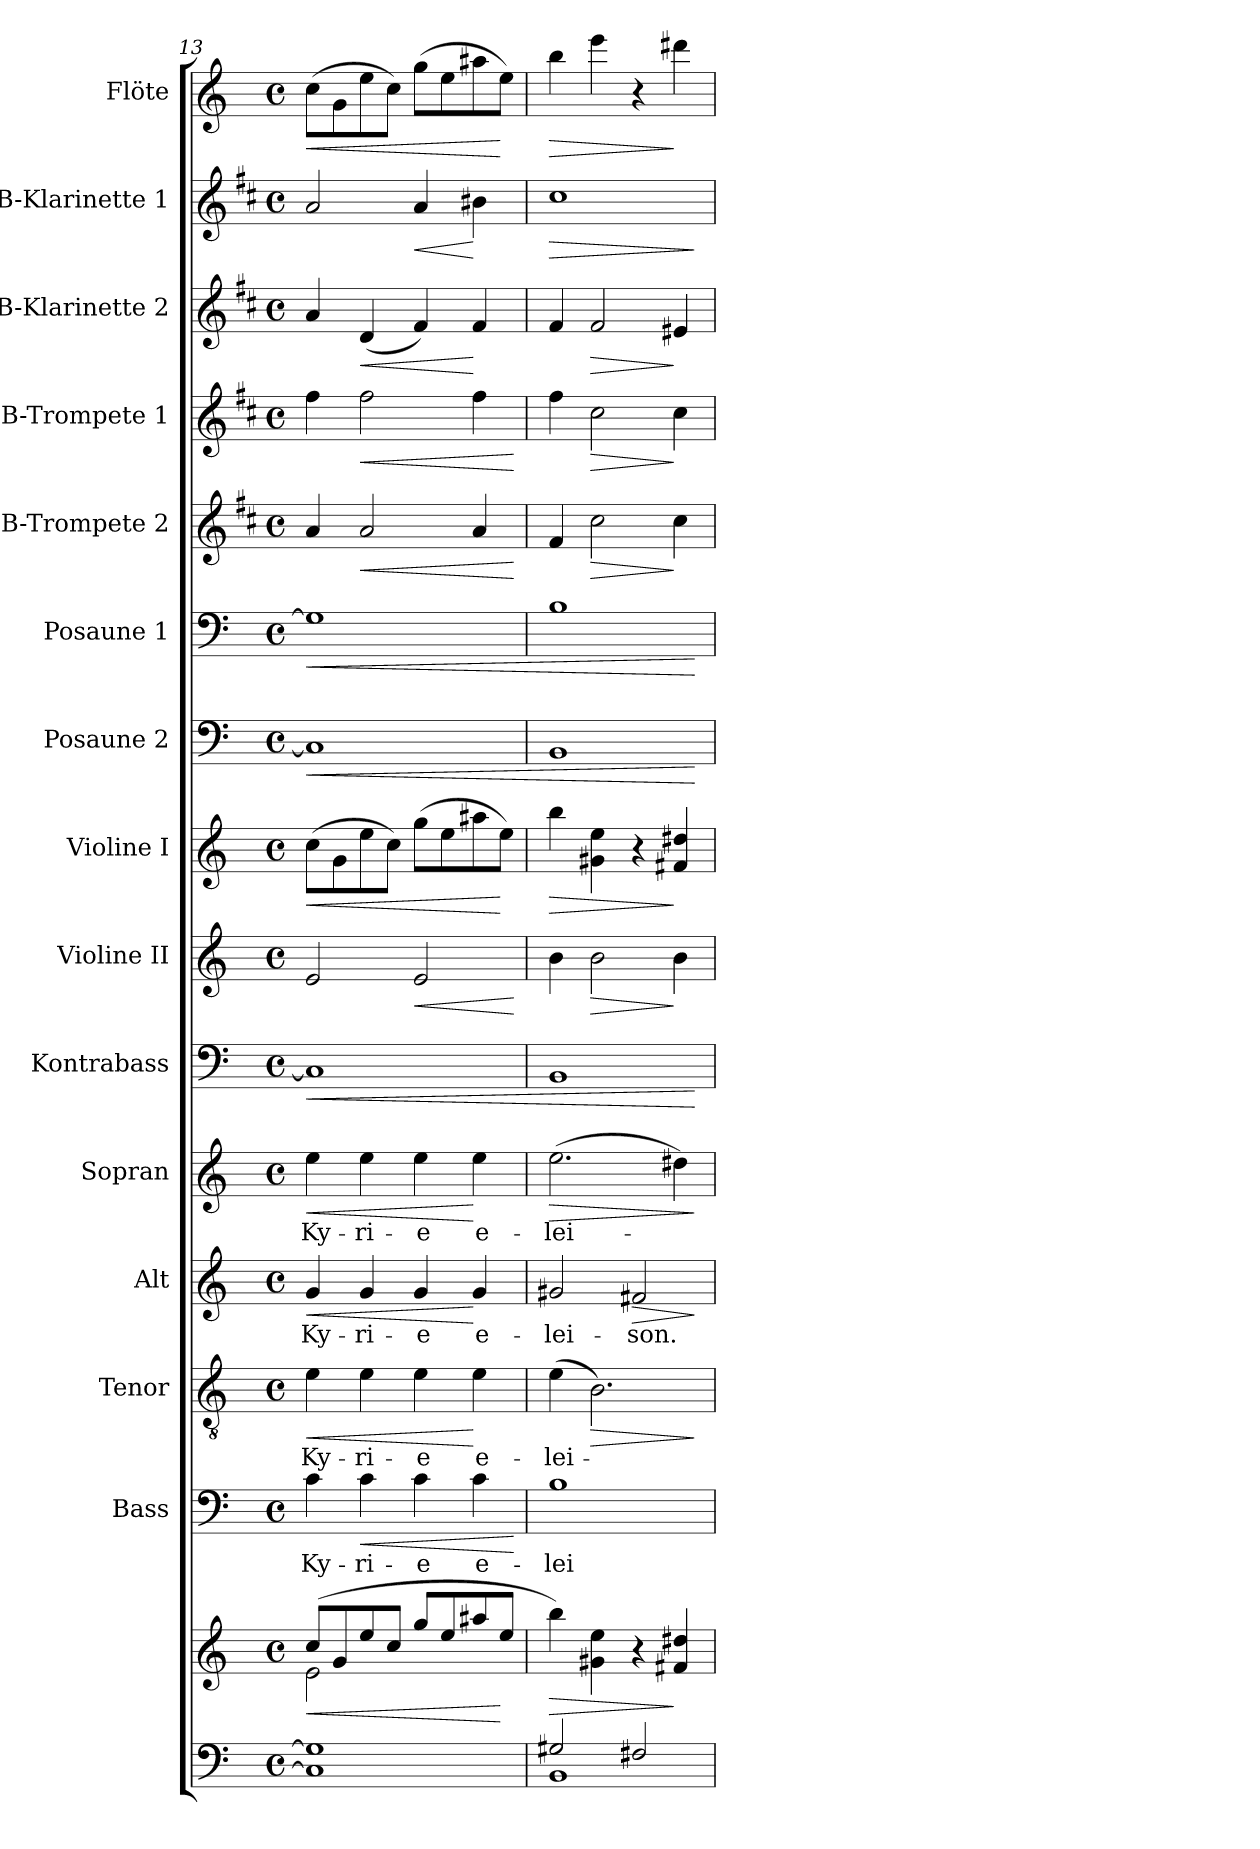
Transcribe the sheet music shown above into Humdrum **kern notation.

**kern	**kern	**dynam	**kern	**text	**dynam	**kern	**text	**dynam	**kern	**text	**dynam	**kern	**text	**dynam	**kern	**dynam	**kern	**dynam	**kern	**dynam	**kern	**dynam	**kern	**dynam	**kern	**dynam	**kern	**dynam	**kern	**dynam	**kern	**dynam	**kern	**dynam
*part15	*part15	*part15	*part14	*part14	*part14	*part13	*part13	*part13	*part12	*part12	*part12	*part11	*part11	*part11	*part10	*part10	*part9	*part9	*part8	*part8	*part7	*part7	*part6	*part6	*part5	*part5	*part4	*part4	*part3	*part3	*part2	*part2	*part1	*part1
*staff16	*staff15	*staff15/16	*staff14	*staff14	*staff14	*staff13	*staff13	*staff13	*staff12	*staff12	*staff12	*staff11	*staff11	*staff11	*staff10	*staff10	*staff9	*staff9	*staff8	*staff8	*staff7	*staff7	*staff6	*staff6	*staff5	*staff5	*staff4	*staff4	*staff3	*staff3	*staff2	*staff2	*staff1	*staff1
*	*	*	*I"Bass	*	*	*I"Tenor	*	*	*I"Alt	*	*	*I"Sopran	*	*	*I"Kontrabass	*	*I"Violine II	*	*I"Violine I	*	*I"Posaune 2	*	*I"Posaune 1	*	*I"B-Trompete 2	*	*I"B-Trompete 1	*	*I"B-Klarinette 2	*	*I"B-Klarinette 1	*	*I"Flöte	*
*	*	*	*I'B.	*	*	*I'T.	*	*	*I'A.	*	*	*I'S.	*	*	*I'Kb.	*	*I'Vl. II	*	*I'Vl. I	*	*I'Pos. 2	*	*I'Pos. 1	*	*I'B Trp. 2	*	*I'B Trp. 1	*	*I'B Kl. 2	*	*I'B Kl. 1	*	*I'Fl.	*
*clefF4	*clefG2	*	*clefF4	*	*	*clefGv2	*	*	*clefG2	*	*	*clefG2	*	*	*clefF4	*	*clefG2	*	*clefG2	*	*clefF4	*	*clefF4	*	*clefG2	*	*clefG2	*	*clefG2	*	*clefG2	*	*clefG2	*
*	*	*	*	*	*	*	*	*	*	*	*	*	*	*	*ITrd7c12	*	*	*	*	*	*	*	*	*	*ITrd1c2	*	*ITrd1c2	*	*ITrd1c2	*	*ITrd1c2	*	*	*
*k[]	*k[]	*	*k[]	*	*	*k[]	*	*	*k[]	*	*	*k[]	*	*	*k[]	*	*k[]	*	*k[]	*	*k[]	*	*k[]	*	*k[]	*	*k[]	*	*k[]	*	*k[]	*	*k[]	*
*C:	*C:	*	*C:	*	*	*C:	*	*	*C:	*	*	*C:	*	*	*C:	*	*C:	*	*C:	*	*C:	*	*C:	*	*C:	*	*C:	*	*C:	*	*C:	*	*C:	*
*M4/4	*M4/4	*	*M4/4	*	*	*M4/4	*	*	*M4/4	*	*	*M4/4	*	*	*M4/4	*	*M4/4	*	*M4/4	*	*M4/4	*	*M4/4	*	*M4/4	*	*M4/4	*	*M4/4	*	*M4/4	*	*M4/4	*
*met(c)	*met(c)	*	*met(c)	*	*	*met(c)	*	*	*met(c)	*	*	*met(c)	*	*	*met(c)	*	*met(c)	*	*met(c)	*	*met(c)	*	*met(c)	*	*met(c)	*	*met(c)	*	*met(c)	*	*met(c)	*	*met(c)	*
=13	=13	=13	=13	=13	=13	=13	=13	=13	=13	=13	=13	=13	=13	=13	=13	=13	=13	=13	=13	=13	=13	=13	=13	=13	=13	=13	=13	=13	=13	=13	=13	=13	=13	=13
!	!	!LO:HP:b	!	!LO:LY:b	!	!	!LO:LY:b	!LO:HP:b	!	!LO:LY:b	!LO:HP:b	!	!LO:LY:b	!LO:HP:b	!	!LO:HP:b	!	!	!	!LO:HP:b	!	!LO:HP:b	!	!LO:HP:b	!	!	!	!	!	!	!	!	!	!LO:HP:b
*	*^	*	*	*	*	*	*	*	*	*	*	*	*	*	*	*	*	*	*	*	*	*	*	*	*	*	*	*	*	*	*	*	*	*
1C] 1G]	(>8cc/L	2e\	<	4c\	Ky-	.	4e\	Ky-	<	4g/	Ky-	<	4ee\	Ky-	<	1CC]	<	2e/	.	(>8cc\L	<	1C]	<	1G]	<	4g/	.	4ee\	.	4g/	.	2g/	.	(>8cc\L	<
.	8g/	.	.	.	.	.	.	.	.	.	.	.	.	.	.	.	.	.	.	8g\	.	.	.	.	.	.	.	.	.	.	.	.	.	8g\	.
!	!	!	!	!	!LO:LY:b	!LO:HP:b	!	!LO:LY:b	!	!	!LO:LY:b	!	!	!LO:LY:b	!	!	!	!	!	!	!	!	!	!	!	!	!LO:HP:b	!	!LO:HP:b	!	!LO:HP:b	!	!	!	!
.	8ee/	.	.	4c\	-ri-	<	4e\	-ri-	.	4g/	-ri-	.	4ee\	-ri-	.	.	.	.	.	8ee\	.	.	.	.	.	2g/	<	2ee\	<	(<4c/	<	.	.	8ee\	.
.	8cc/J	.	.	.	.	.	.	.	.	.	.	.	.	.	.	.	.	.	.	8cc\J)	.	.	.	.	.	.	.	.	.	.	.	.	.	8cc\J)	.
!	!	!	!	!	!LO:LY:b	!	!	!LO:LY:b	!	!	!LO:LY:b	!	!	!LO:LY:b	!	!	!	!	!LO:HP:b	!	!	!	!	!	!	!	!	!	!	!	!	!	!LO:HP:b	!	!
.	8gg/L	2ryy	.	4c\	-e	.	4e\	-e	.	4g/	-e	.	4ee\	-e	.	.	.	2e/	<	(>8gg\L	.	.	.	.	.	.	.	.	.	4e/)	.	4g/	<	(>8gg\L	.
.	8ee/	.	.	.	.	.	.	.	.	.	.	.	.	.	.	.	.	.	.	8ee\	.	.	.	.	.	.	.	.	.	.	.	.	.	8ee\	.
!	!	!	!	!	!LO:LY:b	!	!	!LO:LY:b	!	!	!LO:LY:b	!	!	!LO:LY:b	!	!	!	!	!	!	!	!	!	!	!	!	!	!	!	!	!	!	!	!	!
.	8aa#X/	.	.	4c\	e-	.	4e\	e-	[	4g/	e-	[	4ee\	e-	[	.	.	.	.	8aa#X\	.	.	.	.	.	4g/	.	4ee\	.	4e/	[	4a#X\	[	8aa#X\	.
.	8ee/J	.	[	.	.	.	.	.	.	.	.	.	.	.	.	.	.	.	.	8ee\J)	[	.	.	.	.	.	.	.	.	.	.	.	.	8ee\J)	[
*	*v	*v	*	*	*	*	*	*	*	*	*	*	*	*	*	*	*	*	*	*	*	*	*	*	*	*	*	*	*	*	*	*	*	*	*
.	.	.	.	.	[	.	.	.	.	.	.	.	.	.	.	.	.	[	.	.	.	.	.	.	.	[	.	[	.	.	.	.	.	.
=14	=14	=14	=14	=14	=14	=14	=14	=14	=14	=14	=14	=14	=14	=14	=14	=14	=14	=14	=14	=14	=14	=14	=14	=14	=14	=14	=14	=14	=14	=14	=14	=14	=14	=14
*^	*	*	*	*	*	*	*	*	*	*	*	*	*	*	*	*	*	*	*	*	*	*	*	*	*	*	*	*	*	*	*	*	*	*
!	!	!	!LO:HP:b	!	!LO:LY:b	!	!	!LO:LY:b	!	!	!LO:LY:b	!	!	!LO:LY:b	!LO:HP:b	!	!	!	!	!	!LO:HP:b	!	!	!	!	!	!	!	!	!	!	!	!LO:HP:b	!	!LO:HP:b
2G#X/	1BB	4bb\)	>	1B	-lei-	.	(>4e\	-lei-	.	2g#X/	-lei-	.	(>2.ee\	-lei-	>	1BBB	.	4b\	.	4bb\	>	1BB	.	1B	.	4e/	.	4ee\	.	4e/	.	1b	>	4bb\	>
!	!	!	!	!	!	!	!	!	!LO:HP:b	!	!	!	!	!	!	!	!	!	!LO:HP:b	!	!	!	!	!	!	!	!LO:HP:b	!	!LO:HP:b	!	!LO:HP:b	!	!	!	!
.	.	4g#X\ 4ee\	.	.	.	.	2.B\)	.	>	.	.	.	.	.	.	.	.	2b\	>	4g#X\ 4ee\	.	.	.	.	.	2b\	>	2b\	>	2e/	>	.	.	4eee\	.
!	!	!	!	!	!	!	!	!	!	!	!LO:LY:b	!LO:HP:b	!	!	!	!	!	!	!	!	!	!	!	!	!	!	!	!	!	!	!	!	!	!	!
2F#X/	.	4r	.	.	.	.	.	.	.	2f#X/	-son.	>	.	.	.	.	.	.	.	4r	.	.	.	.	.	.	.	.	.	.	.	.	.	4r	.
.	.	4f#X/ 4dd#X/	]	.	.	.	.	.	.	.	.	.	4dd#X\)	.	.	.	.	4b\	]	4f#X/ 4dd#X/	]	.	.	.	.	4b\	]	4b\	]	4d#X/	]	.	.	4ddd#X\	]
*v	*v	*	*	*	*	*	*	*	*	*	*	*	*	*	*	*	*	*	*	*	*	*	*	*	*	*	*	*	*	*	*	*	*	*	*
.	.	.	.	.	.	.	.	]	.	.	]	.	.	]	.	[	.	.	.	.	.	[	.	[	.	.	.	.	.	.	.	]	.	.
=	=	=	=	=	=	=	=	=	=	=	=	=	=	=	=	=	=	=	=	=	=	=	=	=	=	=	=	=	=	=	=	=	=	=
*-	*-	*-	*-	*-	*-	*-	*-	*-	*-	*-	*-	*-	*-	*-	*-	*-	*-	*-	*-	*-	*-	*-	*-	*-	*-	*-	*-	*-	*-	*-	*-	*-	*-	*-
